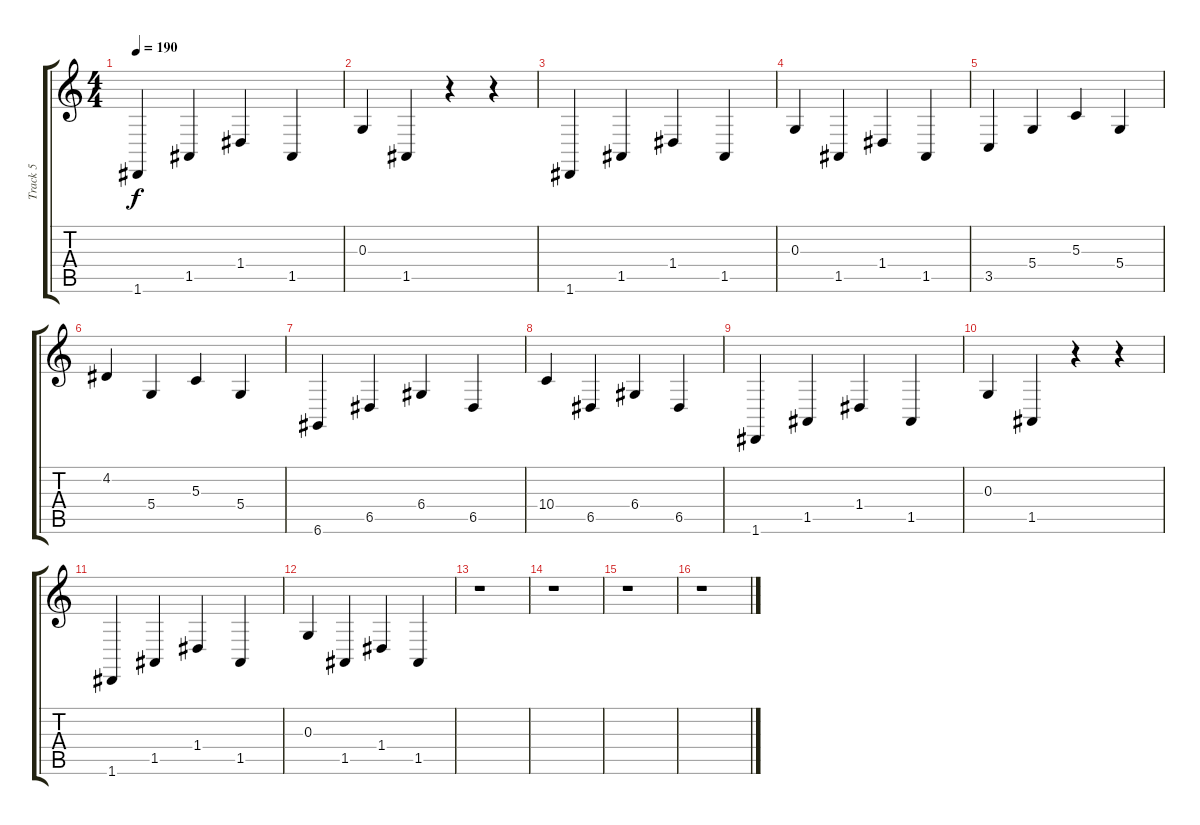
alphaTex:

\track ("Track 5" "Track 5") {instrument acousticgrandpiano}
\staff {score tabs}
\tuning (E4 B3 G3 D3 A2 D2) {hide}
\ts (4 4)
\tempo 190
\clef g2
\ks c
1.6.4{dy f} 1.5.4 1.4.4 1.5.4 |
0.3.4 1.5.4 r.4 r.4 |
1.6.4 1.5.4 1.4.4 1.5.4 |
0.3.4 1.5.4 1.4.4 1.5.4 |
3.5.4 5.4.4 5.3.4 5.4.4 |
4.2.4 5.4.4 5.3.4 5.4.4 |
6.6.4 6.5.4 6.4.4 6.5.4 |
10.4.4 6.5.4 6.4.4 6.5.4 |
1.6.4 1.5.4 1.4.4 1.5.4 |
0.3.4 1.5.4 r.4 r.4 |
1.6.4 1.5.4 1.4.4 1.5.4 |
0.3.4 1.5.4 1.4.4 1.5.4 |
r.1 |
r.1 |
r.1 |
r.1
